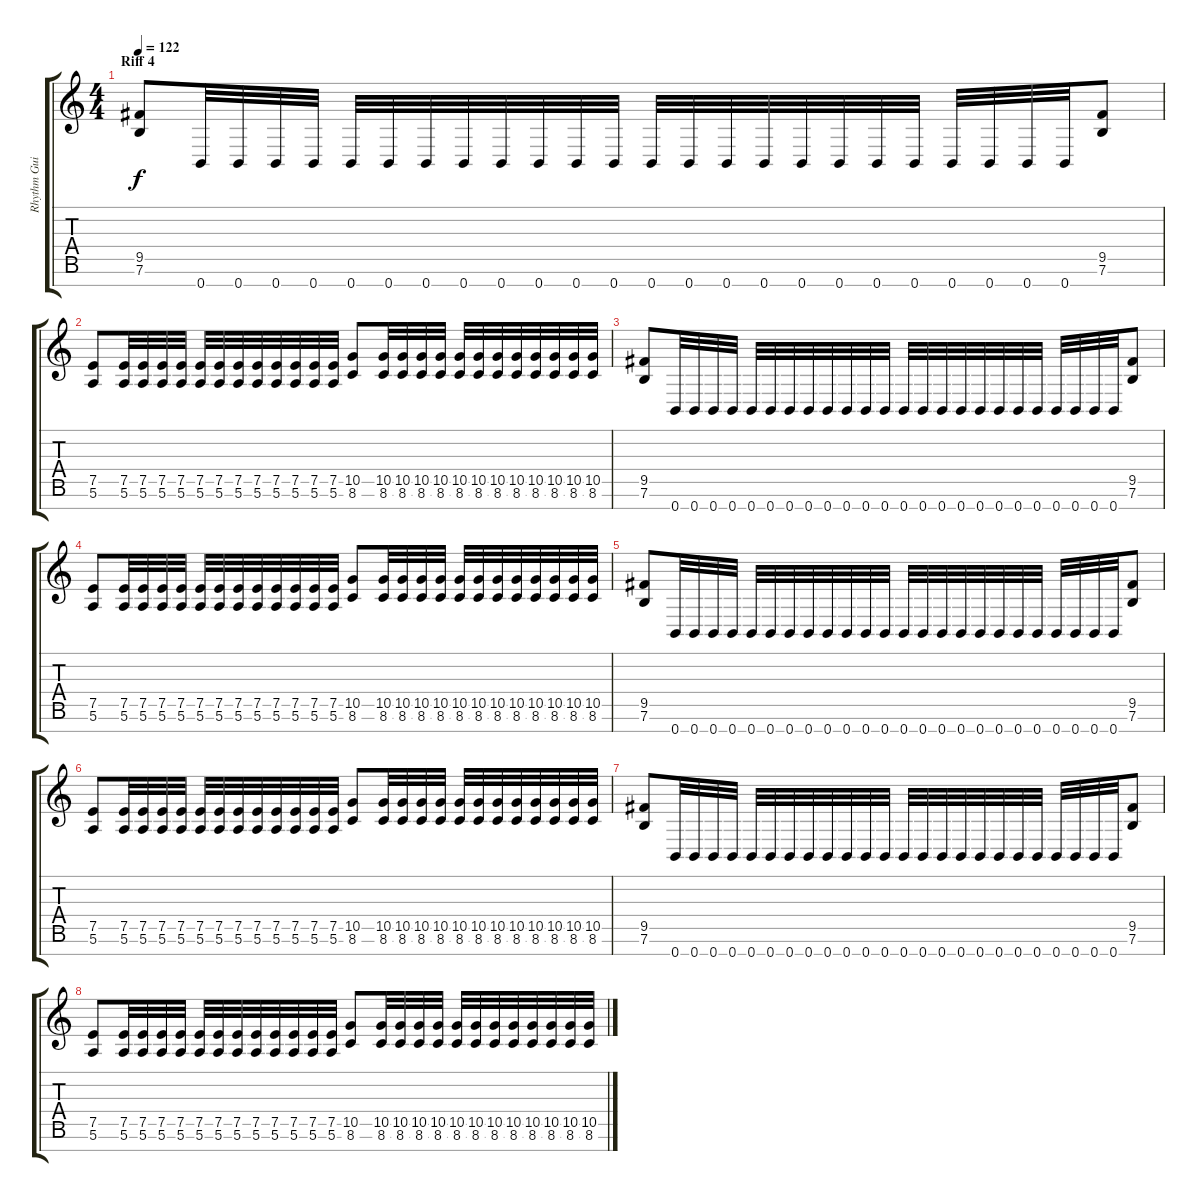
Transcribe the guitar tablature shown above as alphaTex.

\track ("Rhythm Guitar 2" "Rhythm Gui") {instrument overdrivenguitar}
\staff {score tabs}
\tuning (E4 B3 G3 D3 A2 E2 B1) {hide}
\ts (4 4)
\section ("" "Riff 4")
\tempo 122
\clef g2
\ks c
(9.5 7.6).8{dy f} 0.7.32 0.7.32 0.7.32 0.7.32 0.7.32 0.7.32 0.7.32 0.7.32 0.7.32 0.7.32 0.7.32 0.7.32 0.7.32 0.7.32 0.7.32 0.7.32 0.7.32 0.7.32 0.7.32 0.7.32 0.7.32 0.7.32 0.7.32 0.7.32 (9.5 7.6).8 |
(7.5 5.6).8 (7.5 5.6).32 (7.5 5.6).32 (7.5 5.6).32 (7.5 5.6).32 (7.5 5.6).32 (7.5 5.6).32 (7.5 5.6).32 (7.5 5.6).32 (7.5 5.6).32 (7.5 5.6).32 (7.5 5.6).32 (7.5 5.6).32 (10.5 8.6).8 (10.5 8.6).32 (10.5 8.6).32 (10.5 8.6).32 (10.5 8.6).32 (10.5 8.6).32 (10.5 8.6).32 (10.5 8.6).32 (10.5 8.6).32 (10.5 8.6).32 (10.5 8.6).32 (10.5 8.6).32 (10.5 8.6).32 |
(9.5 7.6).8 0.7.32 0.7.32 0.7.32 0.7.32 0.7.32 0.7.32 0.7.32 0.7.32 0.7.32 0.7.32 0.7.32 0.7.32 0.7.32 0.7.32 0.7.32 0.7.32 0.7.32 0.7.32 0.7.32 0.7.32 0.7.32 0.7.32 0.7.32 0.7.32 (9.5 7.6).8 |
(7.5 5.6).8 (7.5 5.6).32 (7.5 5.6).32 (7.5 5.6).32 (7.5 5.6).32 (7.5 5.6).32 (7.5 5.6).32 (7.5 5.6).32 (7.5 5.6).32 (7.5 5.6).32 (7.5 5.6).32 (7.5 5.6).32 (7.5 5.6).32 (10.5 8.6).8 (10.5 8.6).32 (10.5 8.6).32 (10.5 8.6).32 (10.5 8.6).32 (10.5 8.6).32 (10.5 8.6).32 (10.5 8.6).32 (10.5 8.6).32 (10.5 8.6).32 (10.5 8.6).32 (10.5 8.6).32 (10.5 8.6).32 |
(9.5 7.6).8 0.7.32 0.7.32 0.7.32 0.7.32 0.7.32 0.7.32 0.7.32 0.7.32 0.7.32 0.7.32 0.7.32 0.7.32 0.7.32 0.7.32 0.7.32 0.7.32 0.7.32 0.7.32 0.7.32 0.7.32 0.7.32 0.7.32 0.7.32 0.7.32 (9.5 7.6).8 |
(7.5 5.6).8 (7.5 5.6).32 (7.5 5.6).32 (7.5 5.6).32 (7.5 5.6).32 (7.5 5.6).32 (7.5 5.6).32 (7.5 5.6).32 (7.5 5.6).32 (7.5 5.6).32 (7.5 5.6).32 (7.5 5.6).32 (7.5 5.6).32 (10.5 8.6).8 (10.5 8.6).32 (10.5 8.6).32 (10.5 8.6).32 (10.5 8.6).32 (10.5 8.6).32 (10.5 8.6).32 (10.5 8.6).32 (10.5 8.6).32 (10.5 8.6).32 (10.5 8.6).32 (10.5 8.6).32 (10.5 8.6).32 |
(9.5 7.6).8 0.7.32 0.7.32 0.7.32 0.7.32 0.7.32 0.7.32 0.7.32 0.7.32 0.7.32 0.7.32 0.7.32 0.7.32 0.7.32 0.7.32 0.7.32 0.7.32 0.7.32 0.7.32 0.7.32 0.7.32 0.7.32 0.7.32 0.7.32 0.7.32 (9.5 7.6).8 |
(7.5 5.6).8 (7.5 5.6).32 (7.5 5.6).32 (7.5 5.6).32 (7.5 5.6).32 (7.5 5.6).32 (7.5 5.6).32 (7.5 5.6).32 (7.5 5.6).32 (7.5 5.6).32 (7.5 5.6).32 (7.5 5.6).32 (7.5 5.6).32 (10.5 8.6).8 (10.5 8.6).32 (10.5 8.6).32 (10.5 8.6).32 (10.5 8.6).32 (10.5 8.6).32 (10.5 8.6).32 (10.5 8.6).32 (10.5 8.6).32 (10.5 8.6).32 (10.5 8.6).32 (10.5 8.6).32 (10.5 8.6).32
